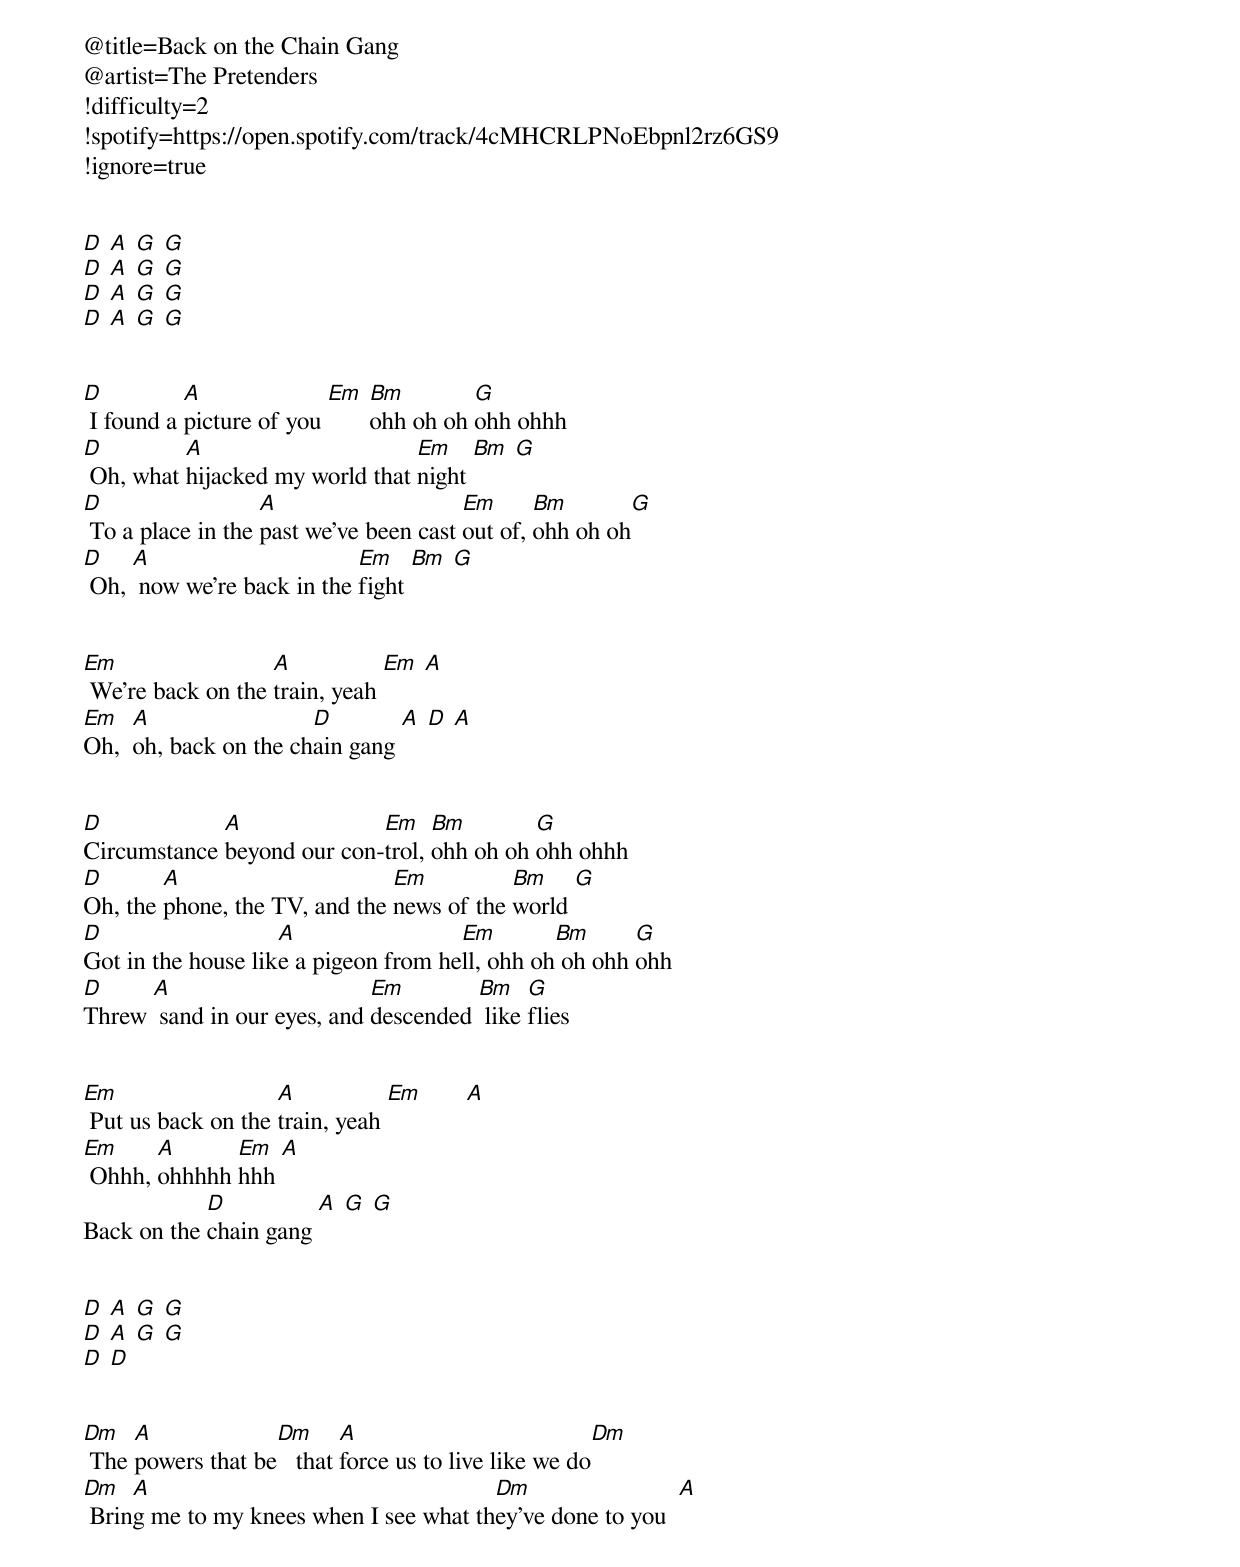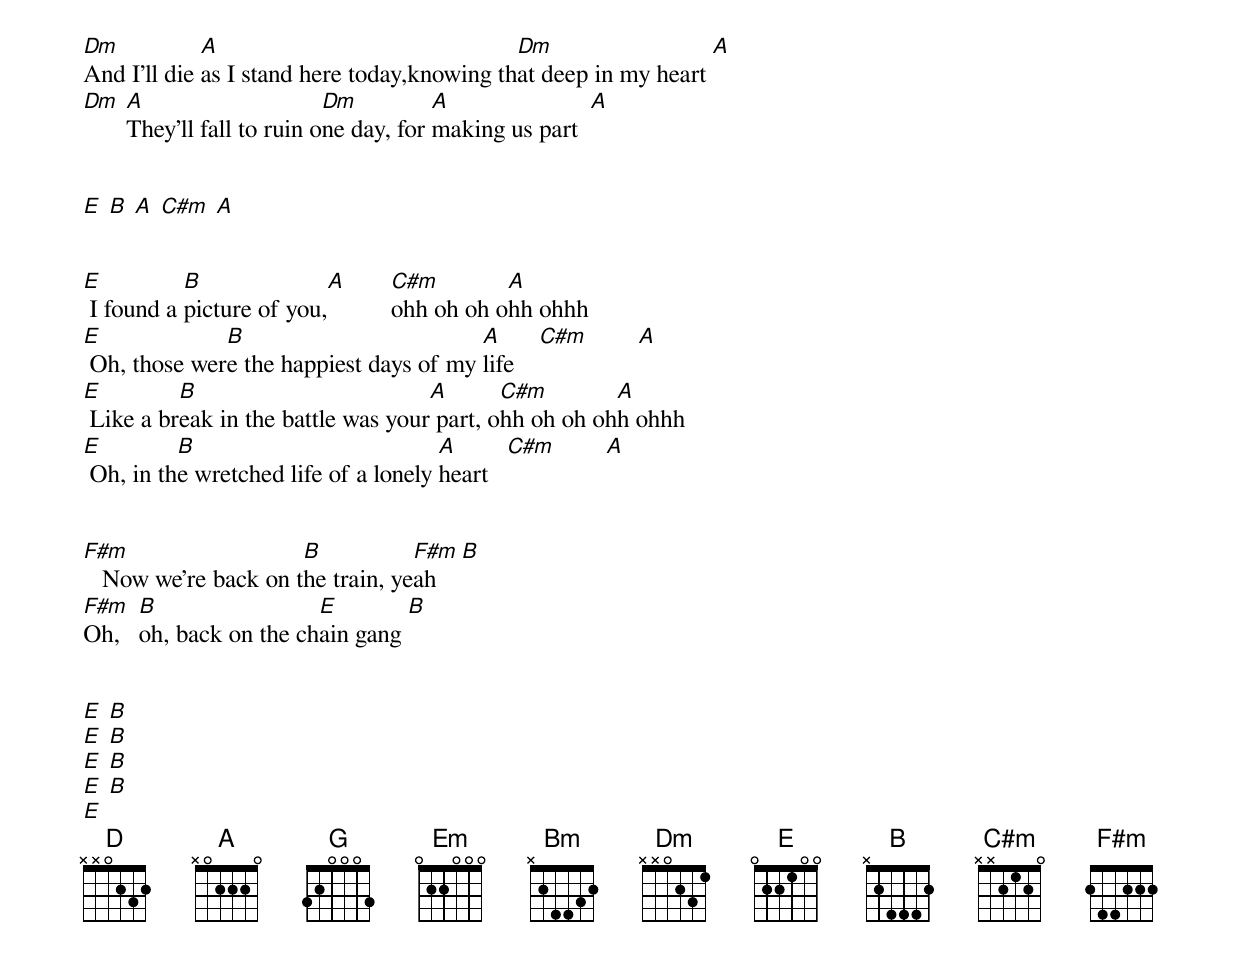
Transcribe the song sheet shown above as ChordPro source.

@title=Back on the Chain Gang
@artist=The Pretenders
!difficulty=2
!spotify=https://open.spotify.com/track/4cMHCRLPNoEbpnl2rz6GS9
!ignore=true


[D] [A] [G] [G]
[D] [A] [G] [G]
[D] [A] [G] [G]
[D] [A] [G] [G]


[D] I found a [A]picture of you [Em] [Bm]ohh oh oh [G]ohh ohhh
[D] Oh, what [A]hijacked my world that [Em]night [Bm] [G]
[D] To a place in the [A]past we've been cast [Em]out of, [Bm]ohh oh oh[G]
[D] Oh, [A] now we're back in the [Em]fight [Bm] [G]


[Em] We're back on the [A]train, yeah [Em] [A]
[Em]Oh,  [A]oh, back on the ch[D]ain gang [A] [D] [A]


[D]Circumstance [A]beyond our con-[Em]trol, [Bm]ohh oh oh [G]ohh ohhh
[D]Oh, the [A]phone, the TV, and the [Em]news of the [Bm]world [G]
[D]Got in the house lik[A]e a pigeon from he[Em]ll, ohh oh[Bm] oh ohh [G]ohh
[D]Threw [A] sand in our eyes, and [Em]descended [Bm] like [G]flies


[Em] Put us back on the [A]train, yeah [Em]       [A]
[Em] Ohhh, [A]ohhhhh [Em]hhh [A]
Back on the [D]chain gang [A] [G] [G]


[D] [A] [G] [G]
[D] [A] [G] [G]
[D] [D]


[Dm] The [A]powers that be[Dm]   that [A]force us to live like we do[Dm]
[Dm] Brin[A]g me to my knees when I see what th[Dm]ey've done to you  [A]
[Dm]And I'll die [A]as I stand here today,knowing th[Dm]at deep in my heart [A]
[Dm] [A]They'll fall to ruin o[Dm]ne day, for [A]making us part  [A]


[E] [B] [A] [C#m] [A]


[E] I found a [B]picture of you,[A]       [C#m]ohh oh oh o[A]hh ohhh
[E] Oh, those wer[B]e the happiest days of my [A]life    [C#m]        [A]
[E] Like a br[B]eak in the battle was your[A] part, o[C#m]hh oh oh oh[A]h ohhh
[E] Oh, in th[B]e wretched life of a lonely [A]heart   [C#m]        [A]


[F#m]   Now we're back on t[B]he train, ye[F#m]ah    [B]
[F#m]Oh,   [B]oh, back on the ch[E]ain gang [B]


[E] [B]
[E] [B]
[E] [B]
[E] [B]
[E]
